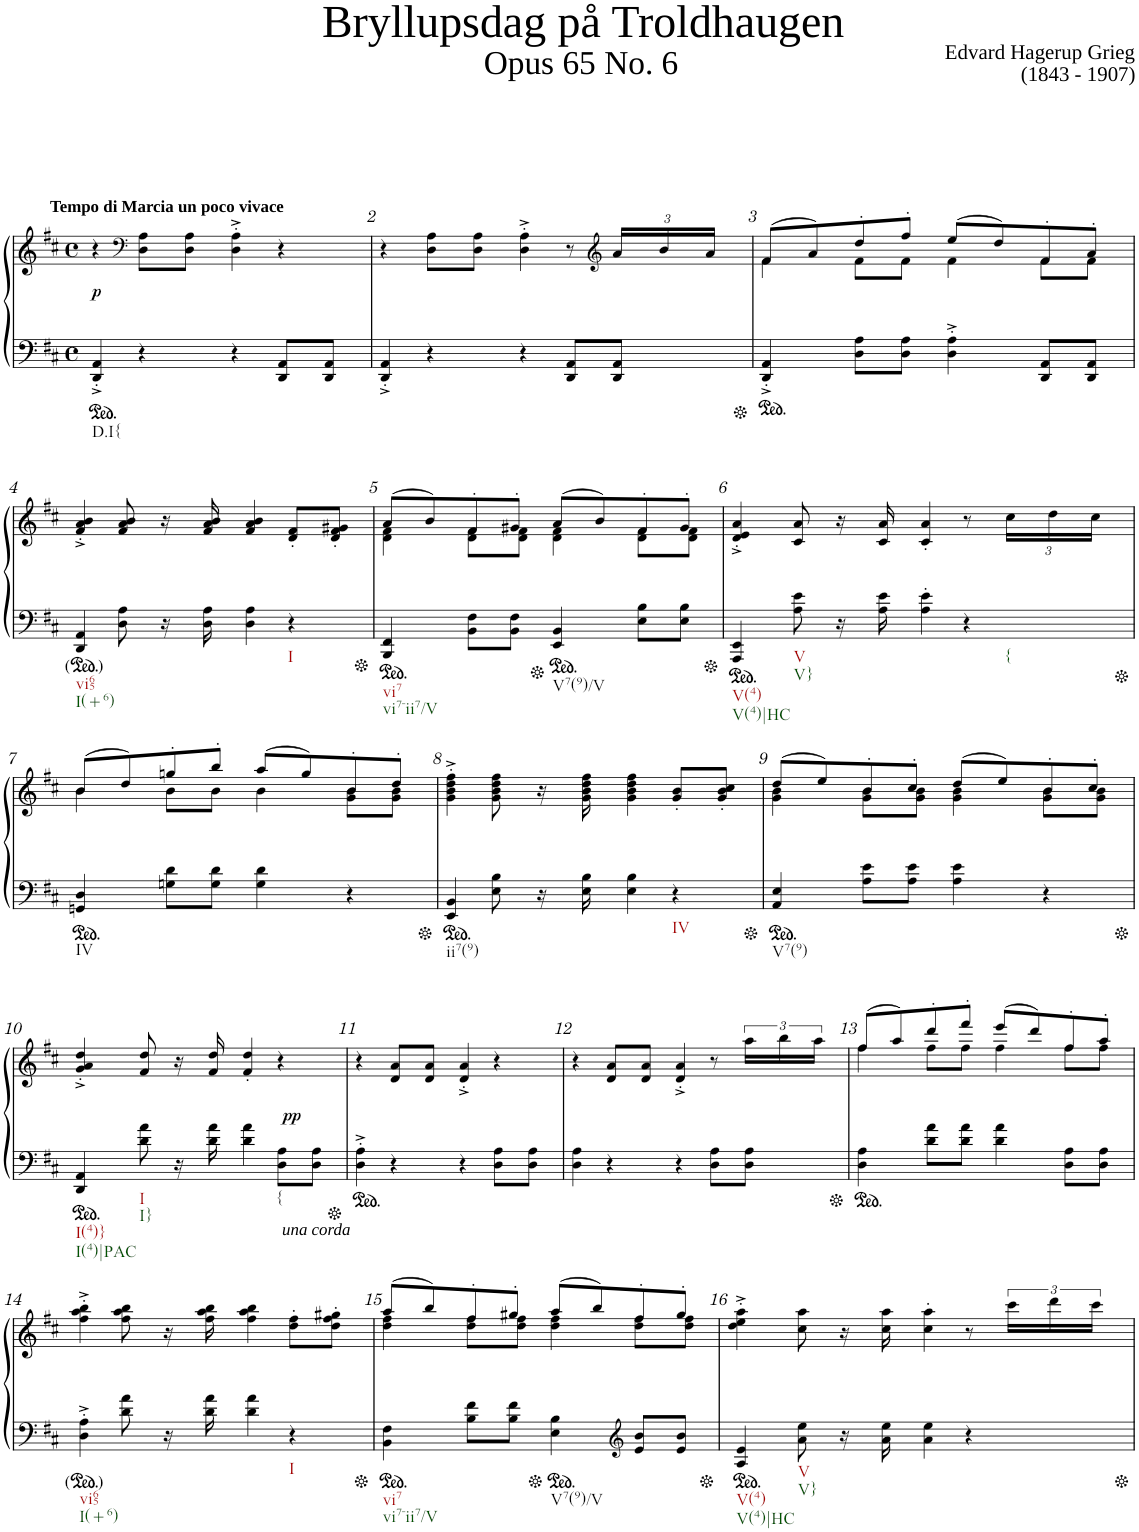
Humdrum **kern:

**kern	**kern	**dynam
*part1	*part1	*part1
*staff2	*staff1	*staff1/2
*I"Piano	*	*
*I'Pno	*	*
*clefF4	*clefG2	*
*k[f#c#]	*k[f#c#]	*
*M4/4	*M4/4	*
*met(c)	*met(c)	*
=1	=1	=1
!	!LO:TX:a:B:t=Tempo di Marcia un poco vivace	!
!LO:TX:b:t=D.I{	!	!
!	!	!LO:DY:b
4DD/'^ 4AA/'^	4r	p
*	*clefF4	*
4r	8D\ 8A\L	.
.	8D\ 8A\J	.
4r	4D\'^ 4A\'^	.
8DD/ 8AA/L	4r	.
8DD/ 8AA/J	.	.
=2	=2	=2
4DD/'^ 4AA/'^	4r	.
4r	8D\ 8A\L	.
.	8D\ 8A\J	.
4r	4D\'^ 4A\'^	.
8DD/ 8AA/L	8r	.
*	*clefG2	*
*	*Xbrackettup	*
8DD/ 8AA/J	24a/LL	.
.	24b/	.
.	24a/JJ	.
=3	=3	=3
*	*^	*
4DD/'^ 4AA/'^	(8f#/L	4f#\	.
.	8a/)	.	.
8D\ 8A\L	8dd'/	8f#\L	.
8D\ 8A\J	8ff#'/J	8f#\J	.
4D\'^ 4A\'^	(8ee/L	4f#\	.
.	8dd/)	.	.
8DD/ 8AA/L	8f#'/	8f#\L	.
8DD/ 8AA/J	8a'/J	8f#\J	.
!!LO:LB:g=z
=4	=4	=4	=4
!LO:TX:b:t=vi65	!	!	!
!LO:TX:b:t=I(+6)	!	!	!
*	*v	*v	*
4DD/ 4AA/	4f#/'^ 4a/'^ 4b/'^	.
8D\ 8A\	8f#/ 8a/ 8b/	.
16r	16r	.
16D\ 16A\	16f#/ 16a/ 16b/	.
4D\ 4A\	4f#/ 4a/ 4b/	.
!LO:TX:b:t=I	!	!
4r	8d/' 8f#/'L	.
.	8d/' 8f#/' 8g#X/'J	.
=5	=5	=5
*	*^	*
!LO:TX:b:t=vi7	!	!	!
!LO:TX:b:t=vi7-ii7/V	!	!	!
4BBB/ 4FF#/	(8a/L	4d\ 4f#\	.
.	8b/)	.	.
8BB\ 8F#\L	8f#'/	8d\ 8f#\L	.
8BB\ 8F#\J	8g#X'/J	8d\ 8f#\J	.
!LO:TX:b:t=V7(9)/V	!	!	!
4EE/ 4BB/	(8a/L	4d\ 4f#\	.
.	8b/)	.	.
8E\ 8B\L	8f#'/	8d\ 8f#\L	.
8E\ 8B\J	8g#'/J	8d\ 8f#\J	.
=6	=6	=6	=6
!LO:TX:b:t=V(4)	!	!	!
!LO:TX:b:t=V(4)|HC	!	!	!
*	*v	*v	*
4AAA/ 4EE/	4d/'^ 4e/'^ 4a/'^	.
!LO:TX:b:t=V	!	!
!LO:TX:b:t=V}	!	!
8A\ 8e\	8c#/ 8a/	.
16r	16r	.
16A\ 16e\	16c#/ 16a/	.
4A\' 4e\'	4c#/' 4a/'	.
!LO:TX:b:t={	!	!
4r	8r	.
.	24cc#\LL	.
.	24dd\	.
.	24cc#\JJ	.
!!LO:LB:g=z
=7	=7	=7
*	*^	*
!LO:TX:b:t=IV	!	!	!
4GGn/ 4D/	(8b/L	4b\	.
.	8dd/)	.	.
8Gn\ 8d\L	8ggn'/	8b\L	.
8G\ 8d\J	8bb'/J	8b\J	.
4G\ 4d\	(8aa/L	4b\	.
.	8gg/)	.	.
4r	8b'/	8g\ 8b\L	.
.	8dd'/J	8g\ 8b\J	.
=8	=8	=8	=8
!LO:TX:b:t=ii7(9)	!	!	!
*	*v	*v	*
4EE/ 4BB/	4g\'^ 4b\'^ 4dd\'^ 4ff#\'^	.
8E\ 8B\	8g\ 8b\ 8dd\ 8ff#\	.
16r	16r	.
16E\ 16B\	16g\ 16b\ 16dd\ 16ff#\	.
4E\ 4B\	4g\ 4b\ 4dd\ 4ff#\	.
!LO:TX:b:t=IV	!	!
4r	8g/' 8b/'L	.
.	8g/' 8b/' 8cc#/'J	.
=9	=9	=9
*	*^	*
!LO:TX:b:t=V7(9)	!	!	!
4AA/ 4E/	(>8dd/L	4g\ 4b\	.
.	8ee/)	.	.
8A\ 8e\L	8b'/	8g\ 8b\L	.
8A\ 8e\J	8cc#'/J	8g\ 8b\J	.
4A\ 4e\	(>8dd/L	4g\ 4b\	.
.	8ee/)	.	.
4r	8b'/	8g\ 8b\L	.
.	8cc#'/J	8g\ 8b\J	.
!!LO:LB:g=z
=10	=10	=10	=10
!LO:TX:b:t=I(4)}	!	!	!
!LO:TX:b:t=I(4)|PAC	!	!	!
*	*v	*v	*
4DD/ 4AA/	4g/'^ 4a/'^ 4dd/'^	.
!LO:TX:b:t=I	!	!
!LO:TX:b:t=I}	!	!
8d\ 8a\	8f#/ 8dd/	.
16r	16r	.
16d\ 16a\	16f#/ 16dd/	.
4d\ 4a\	4f#/' 4dd/'	.
!LO:TX:b:i:t=una corda	!	!
!LO:TX:b:t={	!	!
!	!	!LO:DY:a=2
8D\ 8A\L	4r	pp
8D\ 8A\J	.	.
=11	=11	=11
4D\'^ 4A\'^	4r	.
4r	8d/ 8a/L	.
.	8d/ 8a/J	.
4r	4d/'^ 4a/'^	.
8D\ 8A\L	4r	.
8D\ 8A\J	.	.
=12	=12	=12
4D\ 4A\	4r	.
4r	8d/ 8a/L	.
.	8d/ 8a/J	.
4r	4d/'^ 4a/'^	.
8D\ 8A\L	8r	.
*	*brackettup	*
8D\ 8A\J	24aa\LL	.
.	24bb\	.
.	24aa\JJ	.
=13	=13	=13
*	*^	*
4D\ 4A\	(8ff#/L	4ff#\	.
.	8aa/)	.	.
8d\ 8a\L	8ddd'/	8ff#\L	.
8d\ 8a\J	8fff#'/J	8ff#\J	.
4d\ 4a\	(8eee/L	4ff#\	.
.	8ddd/)	.	.
8D\ 8A\L	8ff#'/	8ff#\L	.
8D\ 8A\J	8aa'/J	8ff#\J	.
!!LO:LB:g=z
=14	=14	=14	=14
!LO:TX:b:t=vi65	!	!	!
!LO:TX:b:t=I(+6)	!	!	!
*	*v	*v	*
4D\'^ 4A\'^	4ff#\'^ 4aa\'^ 4bb\'^	.
8d\ 8a\	8ff#\ 8aa\ 8bb\	.
16r	16r	.
16d\ 16a\	16ff#\ 16aa\ 16bb\	.
4d\ 4a\	4ff#\ 4aa\ 4bb\	.
!LO:TX:b:t=I	!	!
4r	8dd\' 8ff#\'L	.
.	8dd\' 8ff#\' 8gg#X\'J	.
=15	=15	=15
*	*^	*
!LO:TX:b:t=vi7	!	!	!
!LO:TX:b:t=vi7-ii7/V	!	!	!
4BB\ 4F#\	(8aa/L	4dd\ 4ff#\	.
.	8bb/)	.	.
8B\ 8f#\L	8ff#'/	8dd\ 8ff#\L	.
8B\ 8f#\J	8gg#X'/J	8dd\ 8ff#\J	.
!LO:TX:b:t=V7(9)/V	!	!	!
4E\ 4B\	(8aa/L	4dd\ 4ff#\	.
.	8bb/)	.	.
*clefG2	*	*	*
8e/ 8b/L	8ff#'/	8dd\ 8ff#\L	.
8e/ 8b/J	8gg#'/J	8dd\ 8ff#\J	.
=16	=16	=16	=16
!LO:TX:b:t=V(4)	!	!	!
!LO:TX:b:t=V(4)|HC	!	!	!
*	*v	*v	*
4A/ 4e/	4dd\'^ 4ee\'^ 4aa\'^	.
!LO:TX:b:t=V	!	!
!LO:TX:b:t=V}	!	!
8a\ 8ee\	8cc#\ 8aa\	.
16r	16r	.
16a\ 16ee\	16cc#\ 16aa\	.
4a\ 4ee\	4cc#\' 4aa\'	.
4r	8r	.
.	24ccc#\LL	.
.	24ddd\	.
.	24ccc#\JJ	.
=	=	=
*-	*-	*-
